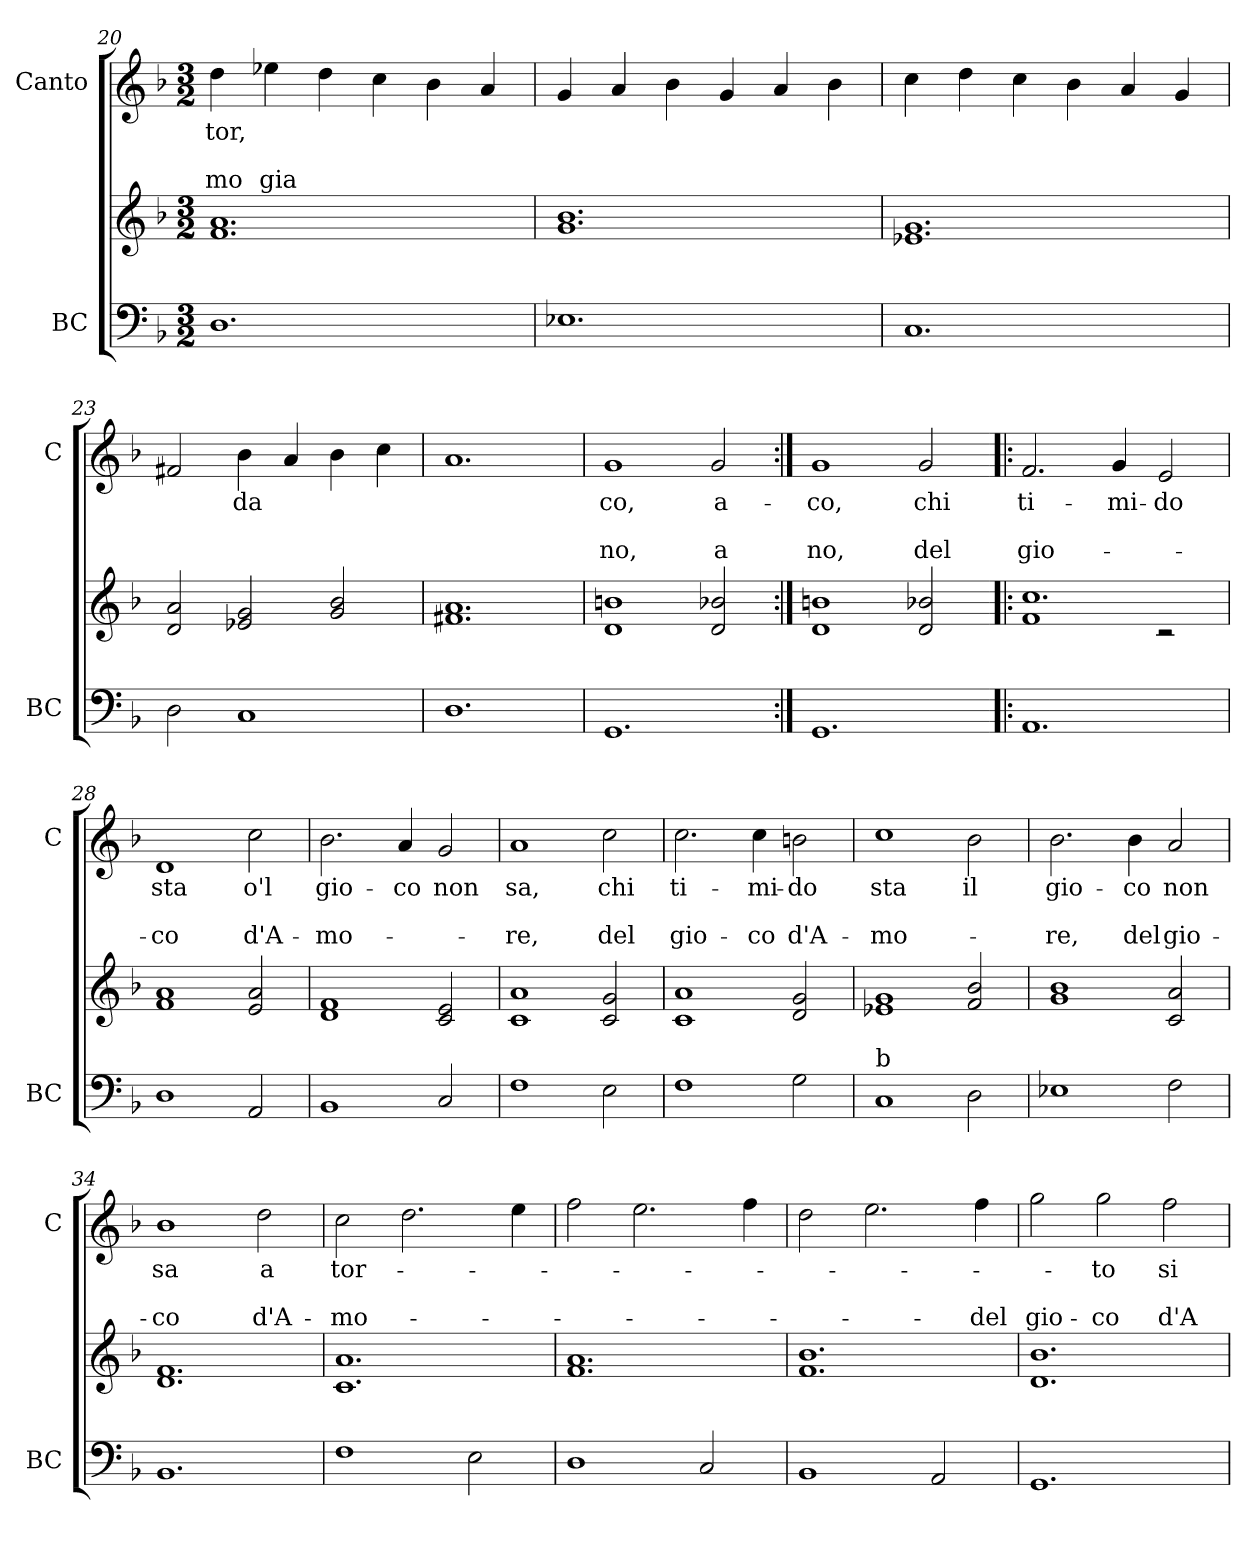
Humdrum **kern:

**kern	**kern	**kern	**text	**text	**text
*part2	*part2	*part1	*part1	*part1	*part1
*staff3	*staff2	*staff1	*staff1	*staff1	*staff1
*I"BC	*	*I"Canto	*	*	*
*I'BC	*	*I'C	*	*	*
*clefF4	*clefG2	*clefG2	*	*	*
*k[b-]	*k[b-]	*k[b-]	*	*	*
*F:	*F:	*F:	*	*	*
*M3/2	*M3/2	*M3/2	*	*	*
=20	=20	=20	=20	=20	=20
!	!	!	!LO:LY:b	!	!LO:LY:b
1.D	1.f 1.a	4dd\	-tor,	.	-mo
!	!	!	!	!	!LO:LY:b
.	.	4ee-X\	.	.	gia
.	.	4dd\	.	.	.
.	.	4cc\	.	.	.
.	.	4b-\	.	.	.
.	.	4a/	.	.	.
=21	=21	=21	=21	=21	=21
1.E-X	1.g 1.b-	4g/	.	.	.
.	.	4a/	.	.	.
.	.	4b-\	.	.	.
.	.	4g/	.	.	.
.	.	4a/	.	.	.
.	.	4b-\	.	.	.
=22	=22	=22	=22	=22	=22
1.C	1.e-X 1.g	4cc\	.	.	.
.	.	4dd\	.	.	.
.	.	4cc\	.	.	.
.	.	4b-\	.	.	.
.	.	4a/	.	.	.
.	.	4g/	.	.	.
=23	=23	=23	=23	=23	=23
2D\	2d/ 2a/	2f#X/	.	.	.
!	!	!	!LO:LY:b	!	!
1C	2e-X/ 2g/	4b-\	da	.	.
.	.	4a/	.	.	.
.	2g/ 2b-/	4b-\	.	.	.
.	.	4cc\	.	.	.
=24	=24	=24	=24	=24	=24
1.D	1.f#X 1.a	1.a	.	.	.
!!LO:LB:g=z
=25	=25	=25	=25	=25	=25
!	!	!	!LO:LY:b	!	!LO:LY:b
1.GG	1d 1bn	1g	-co,	.	no,
!	!	!	!LO:LY:b	!	!LO:LY:b
.	2d/ 2b-X/	2g/	a-	.	a
=26:|!	=26:|!	=26:|!	=26:|!	=26:|!	=26:|!
!	!	!	!LO:LY:b	!	!LO:LY:b
1.GG	1d 1bn	1g	-co,	.	no,
!	!	!	!LO:LY:b	!	!LO:LY:b
.	2d/ 2b-X/	2g/	chi	.	del
=27!|:	=27!|:	=27!|:	=27!|:	=27!|:	=27!|:
*	*^	*	*	*	*
!	!	!	!	!LO:LY:b	!	!LO:LY:b
1.AA	1.cc	1f	2.f/	ti-	.	gio-
!	!	!	!	!LO:LY:b	!	!
.	.	.	4g/	-mi-	.	.
!	!	!	!	!LO:LY:b	!	!
.	.	2rc	2e/	-do	.	.
=28	=28	=28	=28	=28	=28	=28
!	!	!	!	!LO:LY:b	!	!LO:LY:b
*	*v	*v	*	*	*	*
1D	1f 1a	1d	sta	.	-co
!	!	!	!LO:LY:b	!	!LO:LY:b
2AA/	2e/ 2a/	2cc\	o'l	.	d'A-
=29	=29	=29	=29	=29	=29
!	!	!	!LO:LY:b	!	!LO:LY:b
1BB-	1d 1f	2.b-\	gio-	.	-mo-
!	!	!	!LO:LY:b	!	!
.	.	4a/	-co	.	.
!	!	!	!LO:LY:b	!	!
2C/	2c/ 2e/	2g/	non	.	.
=30	=30	=30	=30	=30	=30
!	!	!	!LO:LY:b	!	!LO:LY:b
1F	1c 1a	1a	sa,	.	-re,
!	!	!	!LO:LY:b	!	!LO:LY:b
2E\	2c/ 2g/	2cc\	chi	.	del
=31	=31	=31	=31	=31	=31
!	!	!	!LO:LY:b	!	!LO:LY:b
1F	1c 1a	2.cc\	ti-	.	gio-
!	!	!	!LO:LY:b	!	!LO:LY:b
.	.	4cc\	-mi-	.	-co
!	!	!	!LO:LY:b	!	!LO:LY:b
2G\	2d/ 2g/	2bn\	-do	.	d'A-
!!LO:LB:g=z
=32	=32	=32	=32	=32	=32
!LO:TX:a:t=b	!	!	!	!	!
!	!	!	!LO:LY:b	!	!LO:LY:b
1C	1e-X 1g	1cc	sta	.	-mo-
!	!	!	!LO:LY:b	!	!
2D\	2f/ 2b-/	2b-\	il	.	.
=33	=33	=33	=33	=33	=33
!	!	!	!LO:LY:b	!	!LO:LY:b
1E-X	1g 1b-	2.b-\	gio-	.	-re,
!	!	!	!LO:LY:b	!	!LO:LY:b
.	.	4b-\	-co	.	del
!	!	!	!LO:LY:b	!	!LO:LY:b
2F\	2c/ 2a/	2a/	non	.	gio-
=34	=34	=34	=34	=34	=34
!	!	!	!LO:LY:b	!	!LO:LY:b
1.BB-	1.d 1.f	1b-	sa	.	-co
!	!	!	!LO:LY:b	!	!LO:LY:b
.	.	2dd\	a	.	d'A-
=35	=35	=35	=35	=35	=35
!	!	!	!LO:LY:b	!	!LO:LY:b
1F	1.c 1.a	2cc\	tor-	.	-mo-
.	.	2.dd\	.	.	.
2E\	.	.	.	.	.
.	.	4ee\	.	.	.
=36	=36	=36	=36	=36	=36
1D	1.f 1.a	2ff\	.	.	.
.	.	2.ee\	.	.	.
2C/	.	.	.	.	.
.	.	4ff\	.	.	.
=37	=37	=37	=37	=37	=37
1BB-	1.f 1.b-	2dd\	.	.	.
.	.	2.ee\	.	.	.
2AA/	.	.	.	.	.
!	!	!	!	!	!LO:LY:b
.	.	4ff\	.	.	-del
!!LO:LB:g=z
=38	=38	=38	=38	=38	=38
!	!	!	!	!	!LO:LY:b
1.GG	1.d 1.b-	2gg\	.	.	gio-
!	!	!	!LO:LY:b	!	!LO:LY:b
.	.	2gg\	-to	.	-co
!	!	!	!LO:LY:b	!	!LO:LY:b
.	.	2ff\	si	.	d'A-
=	=	=	=	=	=
*-	*-	*-	*-	*-	*-
